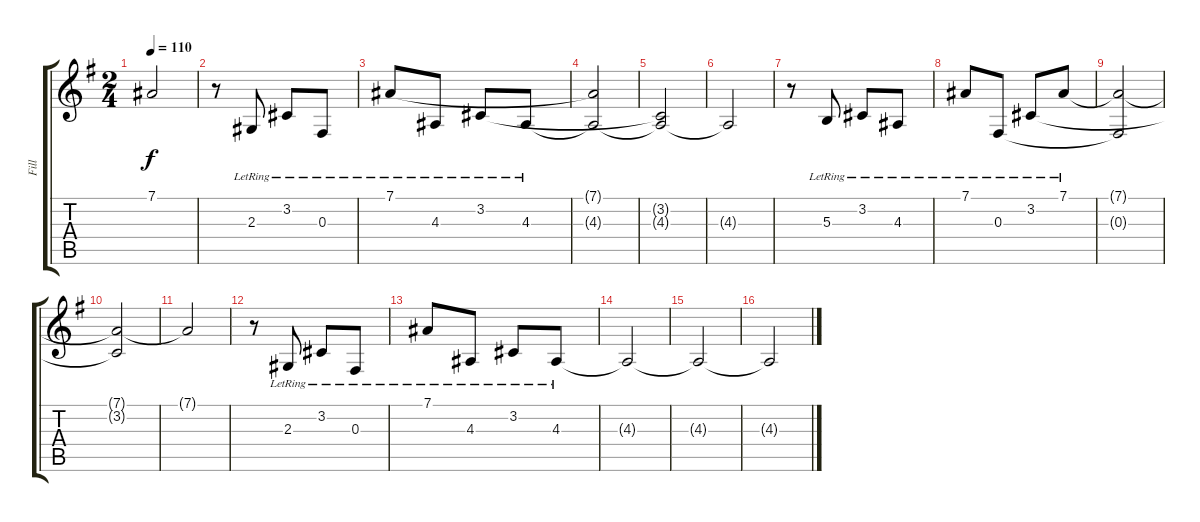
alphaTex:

\track ("Fill" "Fill") {instrument acousticgrandpiano}
\staff {score tabs}
\tuning (Eb4 Bb3 Gb3 Db3 Ab2 Eb2) {hide}
\ts (2 4)
\tempo 110
\clef g2
\ks g
7.1{t}.2{dy f} |
r.8 2.3{lr}.8 3.2{lr}.8 0.3{lr}.8 |
7.1{lr}.8 4.3{lr}.8 3.2{lr}.8 4.3{lr}.8 |
(7.1{t} 4.3{t}).2 |
(3.2{t} 4.3{t}).2 |
4.3{t}.2 |
r.8 5.3{lr}.8 3.2{lr}.8 4.3{lr}.8 |
7.1{lr}.8 0.3{lr}.8 3.2{lr}.8 7.1{lr}.8 |
(7.1{t} 0.3{t}).2 |
(7.1{t} 3.2{t}).2 |
7.1{t}.2 |
r.8 2.3{lr}.8 3.2{lr}.8 0.3{lr}.8 |
7.1{lr}.8 4.3{lr}.8 3.2{lr}.8 4.3{lr}.8 |
4.3{t}.2 |
4.3{t}.2 |
4.3{t}.2
